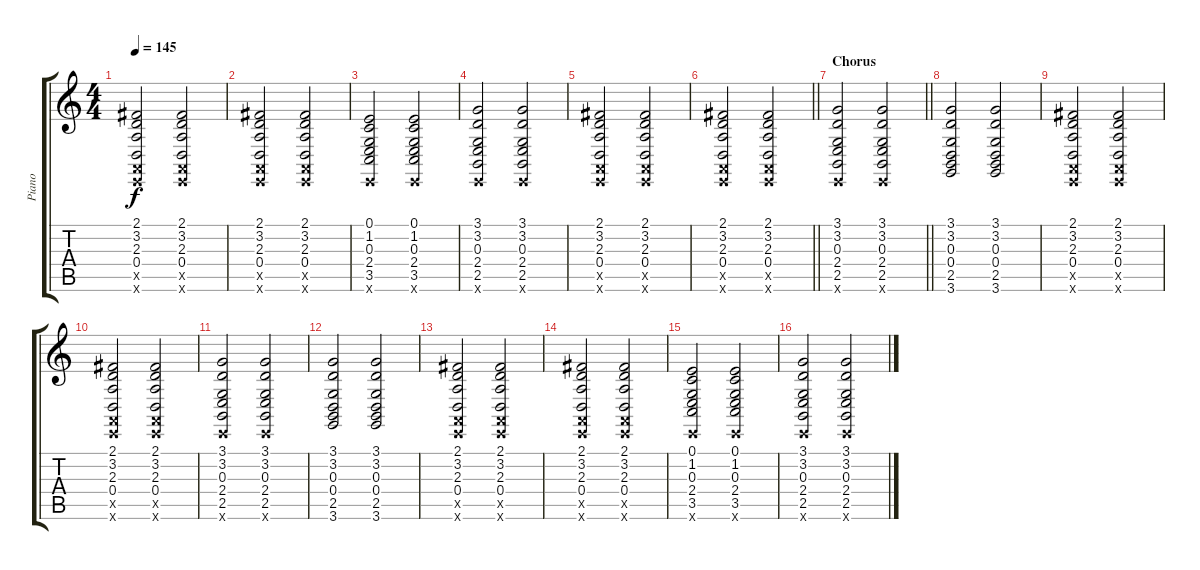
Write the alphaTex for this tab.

\track ("Piano" "Piano") {instrument brightacousticpiano}
\staff {score tabs}
\tuning (E4 B3 G3 D3 A2 E2) {hide}
\ts (4 4)
\tempo 145
\clef g2
\ks c
(2.1 3.2 2.3 0.4 0.5{x} 0.6{x}).2{dy f} (2.1 3.2 2.3 0.4 0.5{x} 0.6{x}).2 |
(2.1 3.2 2.3 0.4 0.5{x} 0.6{x}).2 (2.1 3.2 2.3 0.4 0.5{x} 0.6{x}).2 |
(0.1 1.2 0.3 2.4 3.5 0.6{x}).2 (0.1 1.2 0.3 2.4 3.5 0.6{x}).2 |
(3.1 3.2 0.3 2.4 2.5 0.6{x}).2 (3.1 3.2 0.3 2.4 2.5 0.6{x}).2 |
(2.1 3.2 2.3 0.4 0.5{x} 0.6{x}).2 (2.1 3.2 2.3 0.4 0.5{x} 0.6{x}).2 |
\barLineRight lightlight
(2.1 3.2 2.3 0.4 0.5{x} 0.6{x}).2 (2.1 3.2 2.3 0.4 0.5{x} 0.6{x}).2 |
\section ("" "Chorus")
\barLineRight lightlight
(3.1 3.2 0.3 2.4 2.5 0.6{x}).2 (3.1 3.2 0.3 2.4 2.5 0.6{x}).2 |
\section ("" "")
(3.1 3.2 0.3 0.4 2.5 3.6).2 (3.1 3.2 0.3 0.4 2.5 3.6).2 |
(2.1 3.2 2.3 0.4 0.5{x} 0.6{x}).2 (2.1 3.2 2.3 0.4 0.5{x} 0.6{x}).2 |
(2.1 3.2 2.3 0.4 0.5{x} 0.6{x}).2 (2.1 3.2 2.3 0.4 0.5{x} 0.6{x}).2 |
(3.1 3.2 0.3 2.4 2.5 0.6{x}).2 (3.1 3.2 0.3 2.4 2.5 0.6{x}).2 |
(3.1 3.2 0.3 0.4 2.5 3.6).2 (3.1 3.2 0.3 0.4 2.5 3.6).2 |
(2.1 3.2 2.3 0.4 0.5{x} 0.6{x}).2 (2.1 3.2 2.3 0.4 0.5{x} 0.6{x}).2 |
(2.1 3.2 2.3 0.4 0.5{x} 0.6{x}).2 (2.1 3.2 2.3 0.4 0.5{x} 0.6{x}).2 |
(0.1 1.2 0.3 2.4 3.5 0.6{x}).2 (0.1 1.2 0.3 2.4 3.5 0.6{x}).2 |
(3.1 3.2 0.3 2.4 2.5 0.6{x}).2 (3.1 3.2 0.3 2.4 2.5 0.6{x}).2
